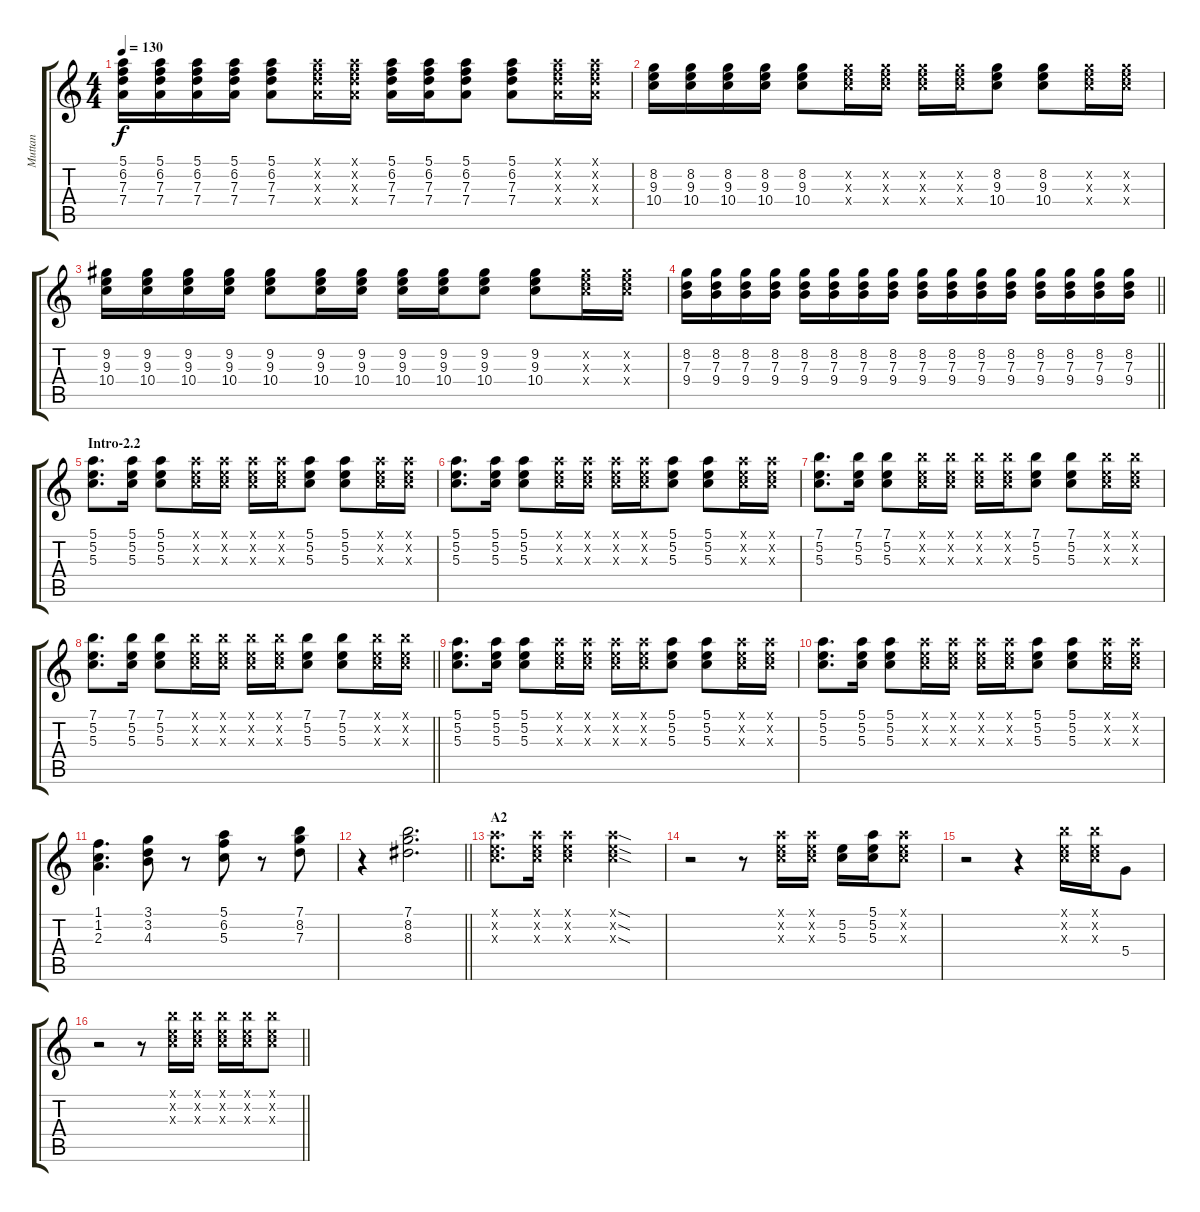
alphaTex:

\track ("Muttan" "Muttan") {instrument electricguitarclean}
\staff {score tabs}
\tuning (E4 B3 G3 D3 A2 E2) {hide}
\ts (4 4)
\tempo 130
\clef g2
\ks c
(5.1 6.2 7.3 7.4).16{dy f} (5.1 6.2 7.3 7.4).16 (5.1 6.2 7.3 7.4).16 (5.1 6.2 7.3 7.4).16 (5.1 6.2 7.3 7.4).8 (5.1{x} 6.2{x} 7.3{x} 7.4{x}).16 (5.1{x} 6.2{x} 7.3{x} 7.4{x}).16 (5.1 6.2 7.3 7.4).16 (5.1 6.2 7.3 7.4).16 (5.1 6.2 7.3 7.4).8 (5.1 6.2 7.3 7.4).8 (5.1{x} 6.2{x} 7.3{x} 7.4{x}).16 (5.1{x} 6.2{x} 7.3{x} 7.4{x}).16 |
(8.2 9.3 10.4).16 (8.2 9.3 10.4).16 (8.2 9.3 10.4).16 (8.2 9.3 10.4).16 (8.2 9.3 10.4).8 (8.2{x} 9.3{x} 10.4{x}).16 (8.2{x} 9.3{x} 10.4{x}).16 (8.2{x} 9.3{x} 10.4{x}).16 (8.2{x} 9.3{x} 10.4{x}).16 (8.2 9.3 10.4).8 (8.2 9.3 10.4).8 (8.2{x} 9.3{x} 10.4{x}).16 (8.2{x} 9.3{x} 10.4{x}).16 |
(9.2 9.3 10.4).16 (9.2 9.3 10.4).16 (9.2 9.3 10.4).16 (9.2 9.3 10.4).16 (9.2 9.3 10.4).8 (9.2 9.3 10.4).16 (9.2 9.3 10.4).16 (9.2 9.3 10.4).16 (9.2 9.3 10.4).16 (9.2 9.3 10.4).8 (9.2 9.3 10.4).8 (9.2{x} 9.3{x} 10.4{x}).16 (9.2{x} 9.3{x} 10.4{x}).16 |
\barLineRight lightlight
(8.2 7.3 9.4).16 (8.2 7.3 9.4).16 (8.2 7.3 9.4).16 (8.2 7.3 9.4).16 (8.2 7.3 9.4).16 (8.2 7.3 9.4).16 (8.2 7.3 9.4).16 (8.2 7.3 9.4).16 (8.2 7.3 9.4).16 (8.2 7.3 9.4).16 (8.2 7.3 9.4).16 (8.2 7.3 9.4).16 (8.2 7.3 9.4).16 (8.2 7.3 9.4).16 (8.2 7.3 9.4).16 (8.2 7.3 9.4).16 |
\section ("" "Intro-2.2")
(5.1 5.2 5.3).8{d} (5.1 5.2 5.3).16 (5.1 5.2 5.3).8 (5.1{x} 5.2{x} 5.3{x}).16 (5.1{x} 5.2{x} 5.3{x}).16 (5.1{x} 5.2{x} 5.3{x}).16 (5.1{x} 5.2{x} 5.3{x}).16 (5.1 5.2 5.3).8 (5.1 5.2 5.3).8 (5.1{x} 5.2{x} 5.3{x}).16 (5.1{x} 5.2{x} 5.3{x}).16 |
(5.1 5.2 5.3).8{d} (5.1 5.2 5.3).16 (5.1 5.2 5.3).8 (5.1{x} 5.2{x} 5.3{x}).16 (5.1{x} 5.2{x} 5.3{x}).16 (5.1{x} 5.2{x} 5.3{x}).16 (5.1{x} 5.2{x} 5.3{x}).16 (5.1 5.2 5.3).8 (5.1 5.2 5.3).8 (5.1{x} 5.2{x} 5.3{x}).16 (5.1{x} 5.2{x} 5.3{x}).16 |
(7.1 5.2 5.3).8{d} (7.1 5.2 5.3).16 (7.1 5.2 5.3).8 (7.1{x} 5.2{x} 5.3{x}).16 (7.1{x} 5.2{x} 5.3{x}).16 (7.1{x} 5.2{x} 5.3{x}).16 (7.1{x} 5.2{x} 5.3{x}).16 (7.1 5.2 5.3).8 (7.1 5.2 5.3).8 (7.1{x} 5.2{x} 5.3{x}).16 (7.1{x} 5.2{x} 5.3{x}).16 |
\barLineRight lightlight
(7.1 5.2 5.3).8{d} (7.1 5.2 5.3).16 (7.1 5.2 5.3).8 (7.1{x} 5.2{x} 5.3{x}).16 (7.1{x} 5.2{x} 5.3{x}).16 (7.1{x} 5.2{x} 5.3{x}).16 (7.1{x} 5.2{x} 5.3{x}).16 (7.1 5.2 5.3).8 (7.1 5.2 5.3).8 (7.1{x} 5.2{x} 5.3{x}).16 (7.1{x} 5.2{x} 5.3{x}).16 |
(5.1 5.2 5.3).8{d} (5.1 5.2 5.3).16 (5.1 5.2 5.3).8 (5.1{x} 5.2{x} 5.3{x}).16 (5.1{x} 5.2{x} 5.3{x}).16 (5.1{x} 5.2{x} 5.3{x}).16 (5.1{x} 5.2{x} 5.3{x}).16 (5.1 5.2 5.3).8 (5.1 5.2 5.3).8 (5.1{x} 5.2{x} 5.3{x}).16 (5.1{x} 5.2{x} 5.3{x}).16 |
(5.1 5.2 5.3).8{d} (5.1 5.2 5.3).16 (5.1 5.2 5.3).8 (5.1{x} 5.2{x} 5.3{x}).16 (5.1{x} 5.2{x} 5.3{x}).16 (5.1{x} 5.2{x} 5.3{x}).16 (5.1{x} 5.2{x} 5.3{x}).16 (5.1 5.2 5.3).8 (5.1 5.2 5.3).8 (5.1{x} 5.2{x} 5.3{x}).16 (5.1{x} 5.2{x} 5.3{x}).16 |
(1.1 1.2 2.3).4{d} (3.1 3.2 4.3).8 r.8 (5.1 6.2 5.3).8 r.8 (7.1 8.2 7.3).8 |
\barLineRight lightlight
r.4 (7.1 8.2 8.3).2{d} |
\section ("" "A2")
(5.1{x} 5.2{x} 5.3{x}).8{d} (5.1{x} 5.2{x} 5.3{x}).16 (5.1{x} 5.2{x} 5.3{x}).4 (5.1{sod x} 5.2{sod x} 5.3{sod x}).2 |
r.2 r.8 (5.1{x} 5.2{x} 5.3{x}).16 (5.1{x} 5.2{x} 5.3{x}).16 (5.2 5.3).16 (5.1 5.2 5.3).16 (5.1{x} 5.2{x} 5.3{x}).8 |
r.2 r.4 (7.1{x} 5.2{x} 5.3{x}).16 (7.1{x} 5.2{x} 5.3{x}).16 5.4.8 |
\barLineRight lightlight
r.2 r.8 (7.1{x} 5.2{x} 5.3{x}).16 (7.1{x} 5.2{x} 5.3{x}).16 (7.1{x} 5.2{x} 5.3{x}).16 (7.1{x} 5.2{x} 5.3{x}).16 (7.1{x} 5.2{x} 5.3{x}).8
